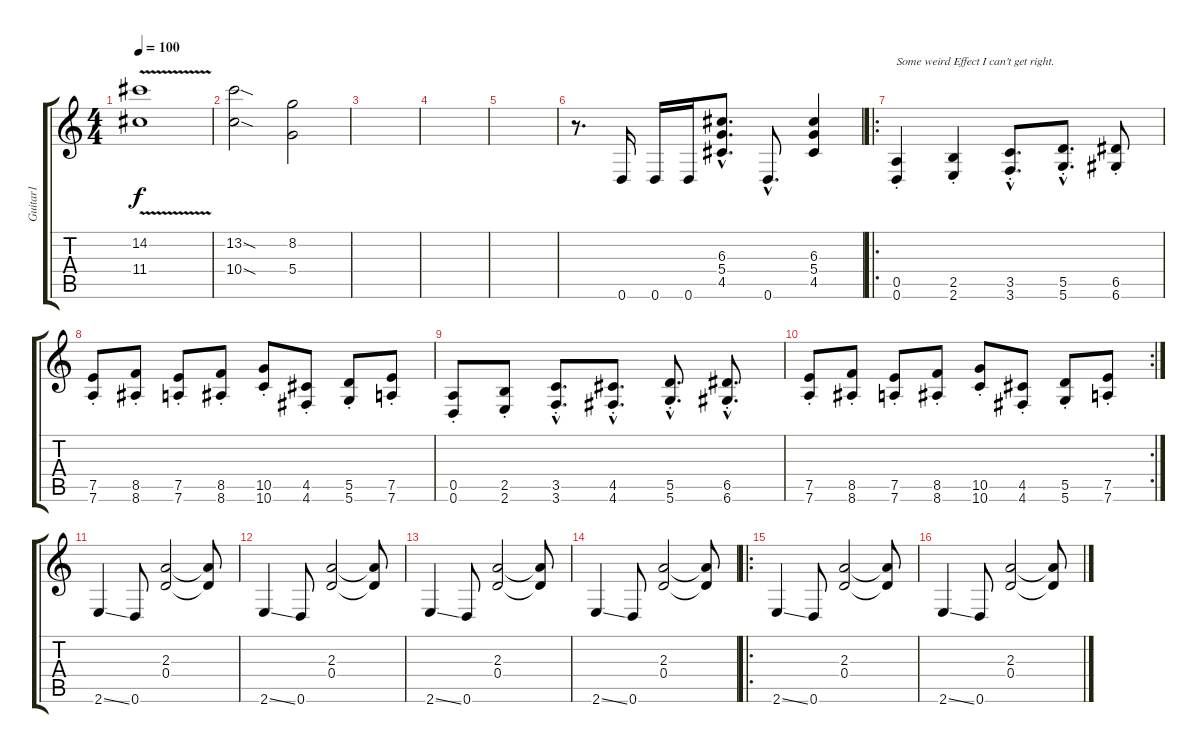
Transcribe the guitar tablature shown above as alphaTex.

\track ("Guitar1" "Guitar1") {instrument distortionguitar}
\staff {score tabs}
\tuning (E4 B3 G3 D3 A2 D2) {hide}
\ts (4 4)
\tempo 100
\clef g2
\ks c
(14.2{v} 11.4{v}).1{dy f} |
(13.2{sod} 10.4{sod}).2 (8.2 5.4).2 |
|
|
|
r.8{d} 0.6.16 0.6.16 0.6.16 (6.3{hac} 5.4{hac} 4.5{hac}).8{d} 0.6{hac}.8{d} (6.3 5.4 4.5).4 |
\ro
(0.5{st} 0.6{st}).4{txt "Some weird Effect I can't get right." instrument pad8sweep} (2.5{st} 2.6{st}).4 (3.5{hac st} 3.6{hac st}).8{d} (5.5{hac st} 5.6{hac st}).8{d} (6.5{st} 6.6{st}).8 |
(7.5{st} 7.6{st}).8 (8.5{st} 8.6{st}).8 (7.5{st} 7.6{st}).8 (8.5{st} 8.6{st}).8 (10.5{st} 10.6{st}).8 (4.5{st} 4.6{st}).8 (5.5{st} 5.6{st}).8 (7.5{st} 7.6{st}).8 |
(0.5{st} 0.6{st}).8 (2.5{st} 2.6{st}).8 (3.5{hac st} 3.6{hac st}).8{d} (4.5{hac st} 4.6{hac st}).8{d} (5.5{hac st} 5.6{hac st}).8{d} (6.5{hac st} 6.6{hac st}).8{d} |
\rc 2
(7.5{st} 7.6{st}).8 (8.5{st} 8.6{st}).8 (7.5{st} 7.6{st}).8 (8.5{st} 8.6{st}).8 (10.5{st} 10.6{st}).8 (4.5{st} 4.6{st}).8 (5.5{st} 5.6{st}).8 (7.5{st} 7.6{st}).8 |
2.6{ss}.4{volume 10 instrument electricguitarjazz} 0.6.8 (2.3 0.4).2 (2.3{t} 0.4{t}).8 |
2.6{ss}.4{volume 10 instrument electricguitarjazz} 0.6.8 (2.3 0.4).2 (2.3{t} 0.4{t}).8 |
2.6{ss}.4{volume 10 instrument electricguitarjazz} 0.6.8 (2.3 0.4).2 (2.3{t} 0.4{t}).8 |
2.6{ss}.4{volume 10 instrument electricguitarjazz} 0.6.8 (2.3 0.4).2 (2.3{t} 0.4{t}).8 |
\ro
2.6{ss}.4{volume 10 instrument electricguitarjazz} 0.6.8 (2.3 0.4).2 (2.3{t} 0.4{t}).8 |
2.6{ss}.4{volume 10 instrument electricguitarjazz} 0.6.8 (2.3 0.4).2 (2.3{t} 0.4{t}).8
